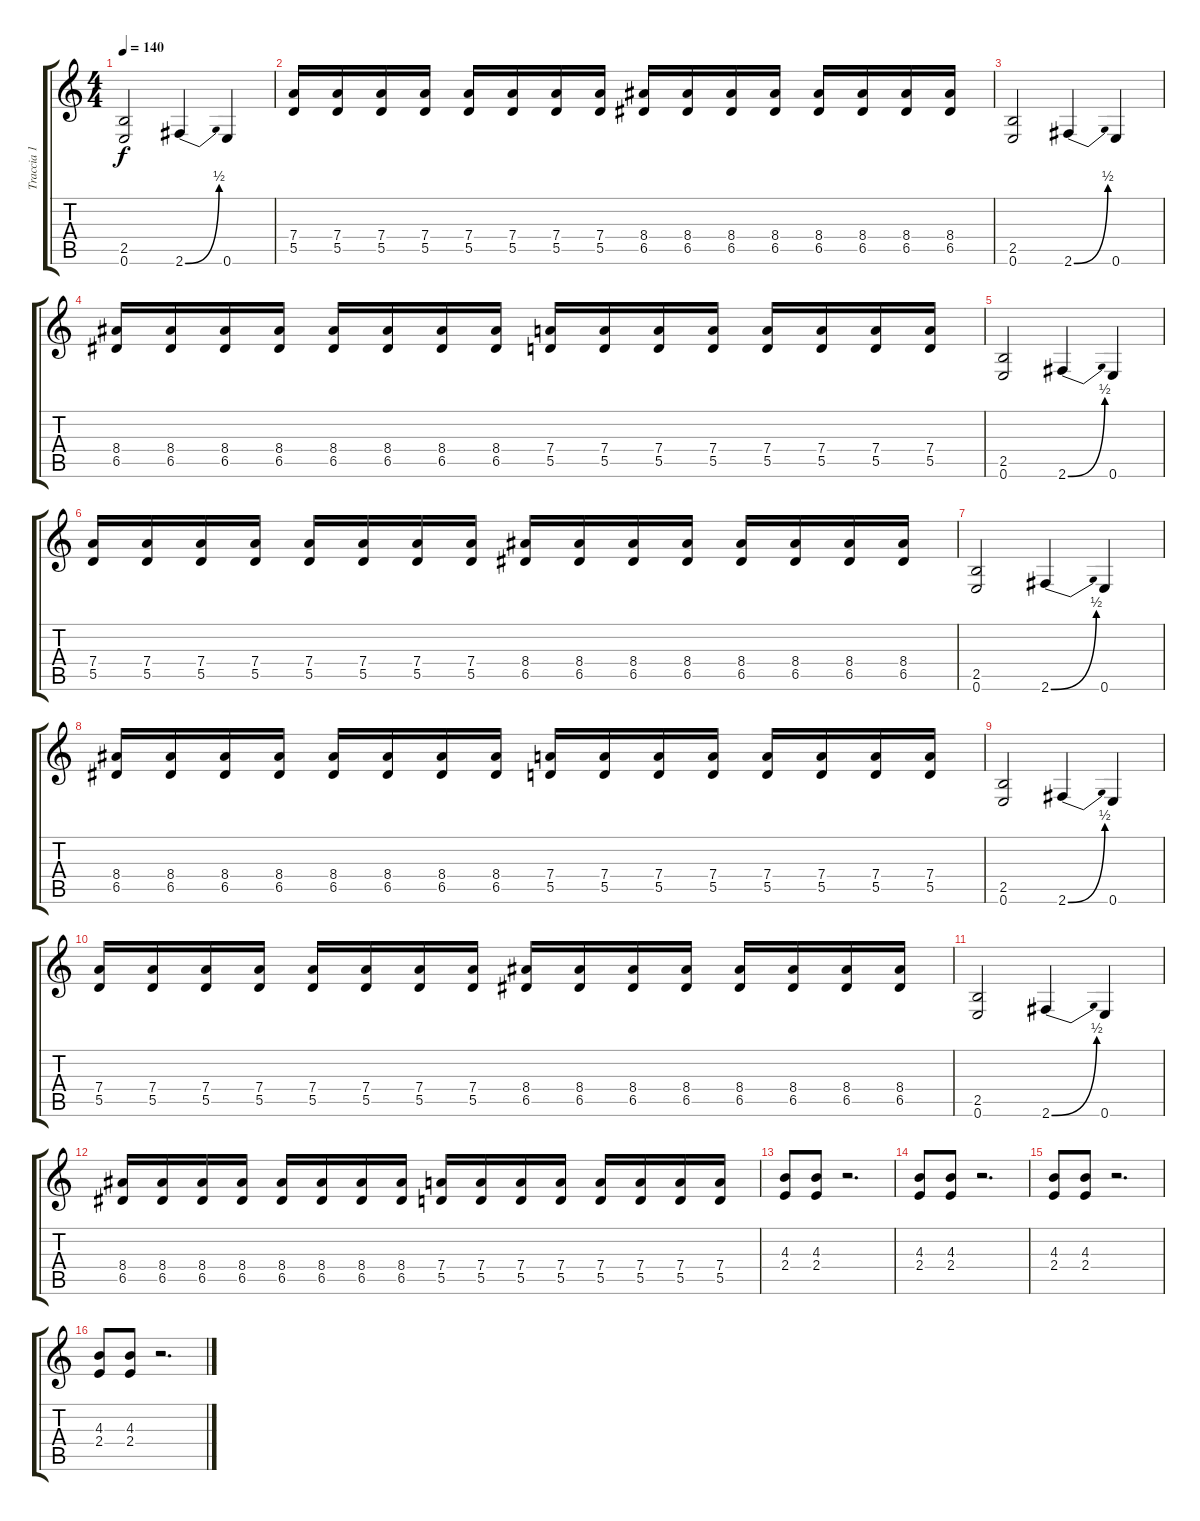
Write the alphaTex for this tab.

\track ("Traccia 1" "Traccia 1") {instrument distortionguitar}
\staff {score tabs}
\tuning (E4 B3 G3 D3 A2 E2) {hide}
\ts (4 4)
\tempo 140
\clef g2
\ks c
(2.5 0.6).2{dy f} 2.6{be (bend 0 0 60 2)}.4 0.6.4 |
(7.4 5.5).16 (7.4 5.5).16 (7.4 5.5).16 (7.4 5.5).16 (7.4 5.5).16 (7.4 5.5).16 (7.4 5.5).16 (7.4 5.5).16 (8.4 6.5).16 (8.4 6.5).16 (8.4 6.5).16 (8.4 6.5).16 (8.4 6.5).16 (8.4 6.5).16 (8.4 6.5).16 (8.4 6.5).16 |
(2.5 0.6).2 2.6{be (bend 0 0 60 2)}.4 0.6.4 |
(8.4 6.5).16 (8.4 6.5).16 (8.4 6.5).16 (8.4 6.5).16 (8.4 6.5).16 (8.4 6.5).16 (8.4 6.5).16 (8.4 6.5).16 (7.4 5.5).16 (7.4 5.5).16 (7.4 5.5).16 (7.4 5.5).16 (7.4 5.5).16 (7.4 5.5).16 (7.4 5.5).16 (7.4 5.5).16 |
(2.5 0.6).2 2.6{be (bend 0 0 60 2)}.4 0.6.4 |
(7.4 5.5).16 (7.4 5.5).16 (7.4 5.5).16 (7.4 5.5).16 (7.4 5.5).16 (7.4 5.5).16 (7.4 5.5).16 (7.4 5.5).16 (8.4 6.5).16 (8.4 6.5).16 (8.4 6.5).16 (8.4 6.5).16 (8.4 6.5).16 (8.4 6.5).16 (8.4 6.5).16 (8.4 6.5).16 |
(2.5 0.6).2 2.6{be (bend 0 0 60 2)}.4 0.6.4 |
(8.4 6.5).16 (8.4 6.5).16 (8.4 6.5).16 (8.4 6.5).16 (8.4 6.5).16 (8.4 6.5).16 (8.4 6.5).16 (8.4 6.5).16 (7.4 5.5).16 (7.4 5.5).16 (7.4 5.5).16 (7.4 5.5).16 (7.4 5.5).16 (7.4 5.5).16 (7.4 5.5).16 (7.4 5.5).16 |
(2.5 0.6).2 2.6{be (bend 0 0 60 2)}.4 0.6.4 |
(7.4 5.5).16 (7.4 5.5).16 (7.4 5.5).16 (7.4 5.5).16 (7.4 5.5).16 (7.4 5.5).16 (7.4 5.5).16 (7.4 5.5).16 (8.4 6.5).16 (8.4 6.5).16 (8.4 6.5).16 (8.4 6.5).16 (8.4 6.5).16 (8.4 6.5).16 (8.4 6.5).16 (8.4 6.5).16 |
(2.5 0.6).2 2.6{be (bend 0 0 60 2)}.4 0.6.4 |
(8.4 6.5).16 (8.4 6.5).16 (8.4 6.5).16 (8.4 6.5).16 (8.4 6.5).16 (8.4 6.5).16 (8.4 6.5).16 (8.4 6.5).16 (7.4 5.5).16 (7.4 5.5).16 (7.4 5.5).16 (7.4 5.5).16 (7.4 5.5).16 (7.4 5.5).16 (7.4 5.5).16 (7.4 5.5).16 |
(4.3 2.4).8 (4.3 2.4).8 r.2{d} |
(4.3 2.4).8 (4.3 2.4).8 r.2{d} |
(4.3 2.4).8 (4.3 2.4).8 r.2{d} |
(4.3 2.4).8 (4.3 2.4).8 r.2{d}
